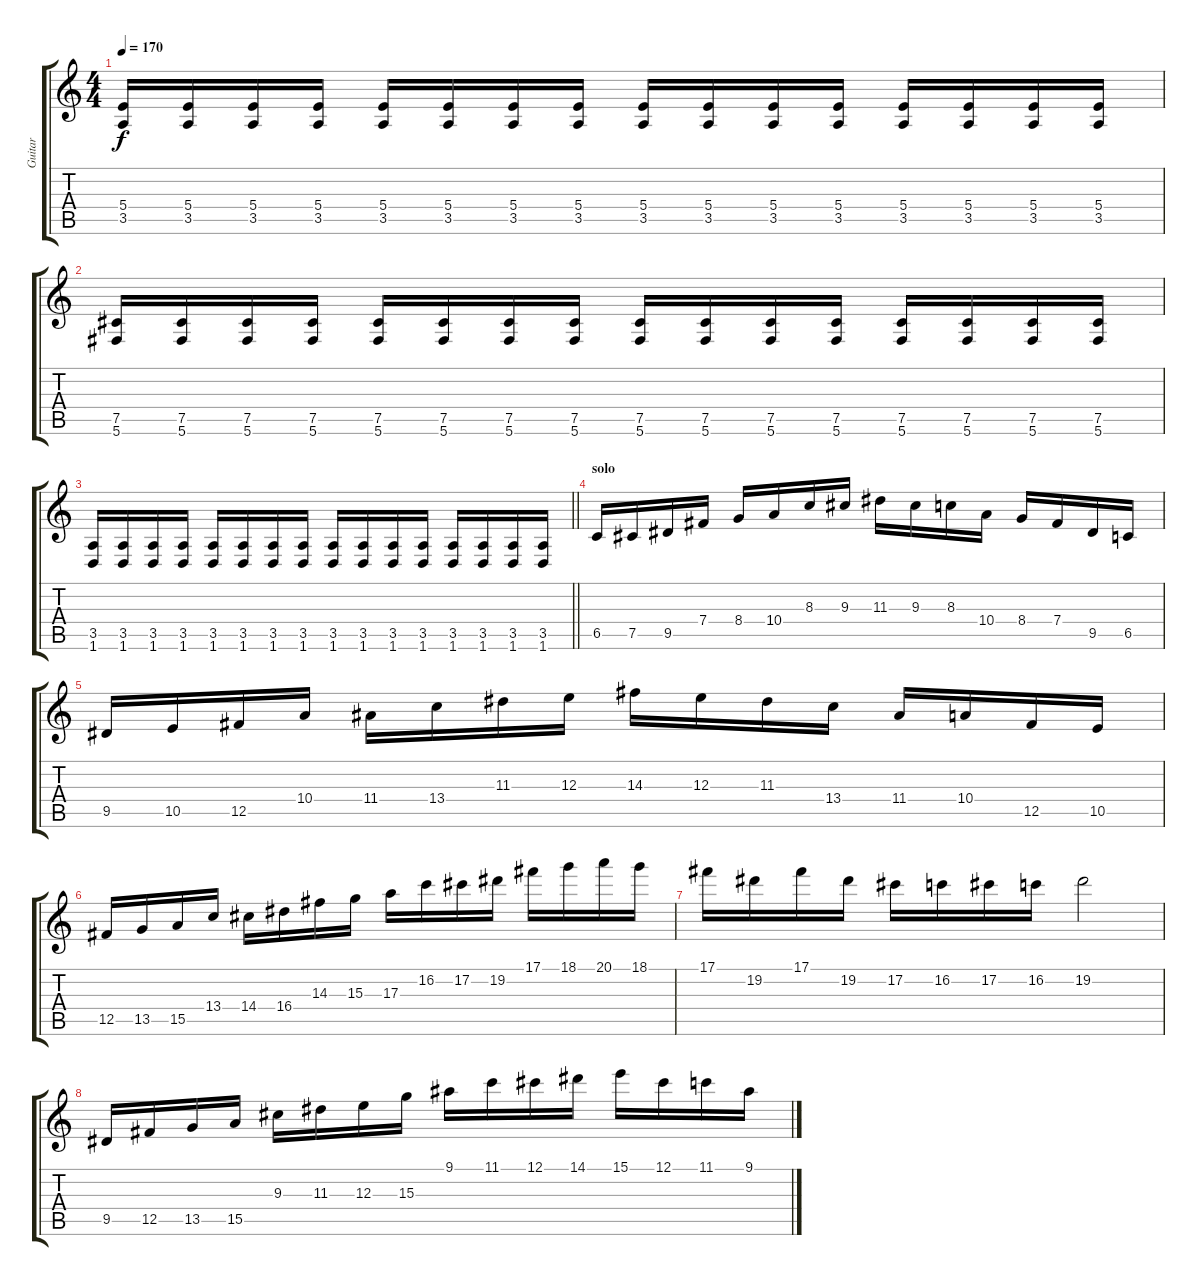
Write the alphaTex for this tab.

\track ("Guitar" "Guitar") {instrument distortionguitar}
\staff {score tabs}
\tuning (Db4 Ab3 E3 B2 Gb2 Db2) {hide}
\ts (4 4)
\tempo 170
\clef g2
\ks c
(5.4 3.5).16{dy f} (5.4 3.5).16 (5.4 3.5).16 (5.4 3.5).16 (5.4 3.5).16 (5.4 3.5).16 (5.4 3.5).16 (5.4 3.5).16 (5.4 3.5).16 (5.4 3.5).16 (5.4 3.5).16 (5.4 3.5).16 (5.4 3.5).16 (5.4 3.5).16 (5.4 3.5).16 (5.4 3.5).16 |
(7.5 5.6).16 (7.5 5.6).16 (7.5 5.6).16 (7.5 5.6).16 (7.5 5.6).16 (7.5 5.6).16 (7.5 5.6).16 (7.5 5.6).16 (7.5 5.6).16 (7.5 5.6).16 (7.5 5.6).16 (7.5 5.6).16 (7.5 5.6).16 (7.5 5.6).16 (7.5 5.6).16 (7.5 5.6).16 |
\barLineRight lightlight
(3.5 1.6).16 (3.5 1.6).16 (3.5 1.6).16 (3.5 1.6).16 (3.5 1.6).16 (3.5 1.6).16 (3.5 1.6).16 (3.5 1.6).16 (3.5 1.6).16 (3.5 1.6).16 (3.5 1.6).16 (3.5 1.6).16 (3.5 1.6).16 (3.5 1.6).16 (3.5 1.6).16 (3.5 1.6).16 |
\section ("" "solo")
6.5.16 7.5.16 9.5.16 7.4.16 8.4.16 10.4.16 8.3.16 9.3.16 11.3.16 9.3.16 8.3.16 10.4.16 8.4.16 7.4.16 9.5.16 6.5.16 |
9.5.16 10.5.16 12.5.16 10.4.16 11.4.16 13.4.16 11.3.16 12.3.16 14.3.16 12.3.16 11.3.16 13.4.16 11.4.16 10.4.16 12.5.16 10.5.16 |
12.5.16 13.5.16 15.5.16 13.4.16 14.4.16 16.4.16 14.3.16 15.3.16 17.3.16 16.2.16 17.2.16 19.2.16 17.1.16 18.1.16 20.1.16 18.1.16 |
17.1.16 19.2.16 17.1.16 19.2.16 17.2.16 16.2.16 17.2.16 16.2.16 19.2.2 |
9.5.16 12.5.16 13.5.16 15.5.16 9.3.16 11.3.16 12.3.16 15.3.16 9.1.16 11.1.16 12.1.16 14.1.16 15.1.16 12.1.16 11.1.16 9.1.16
